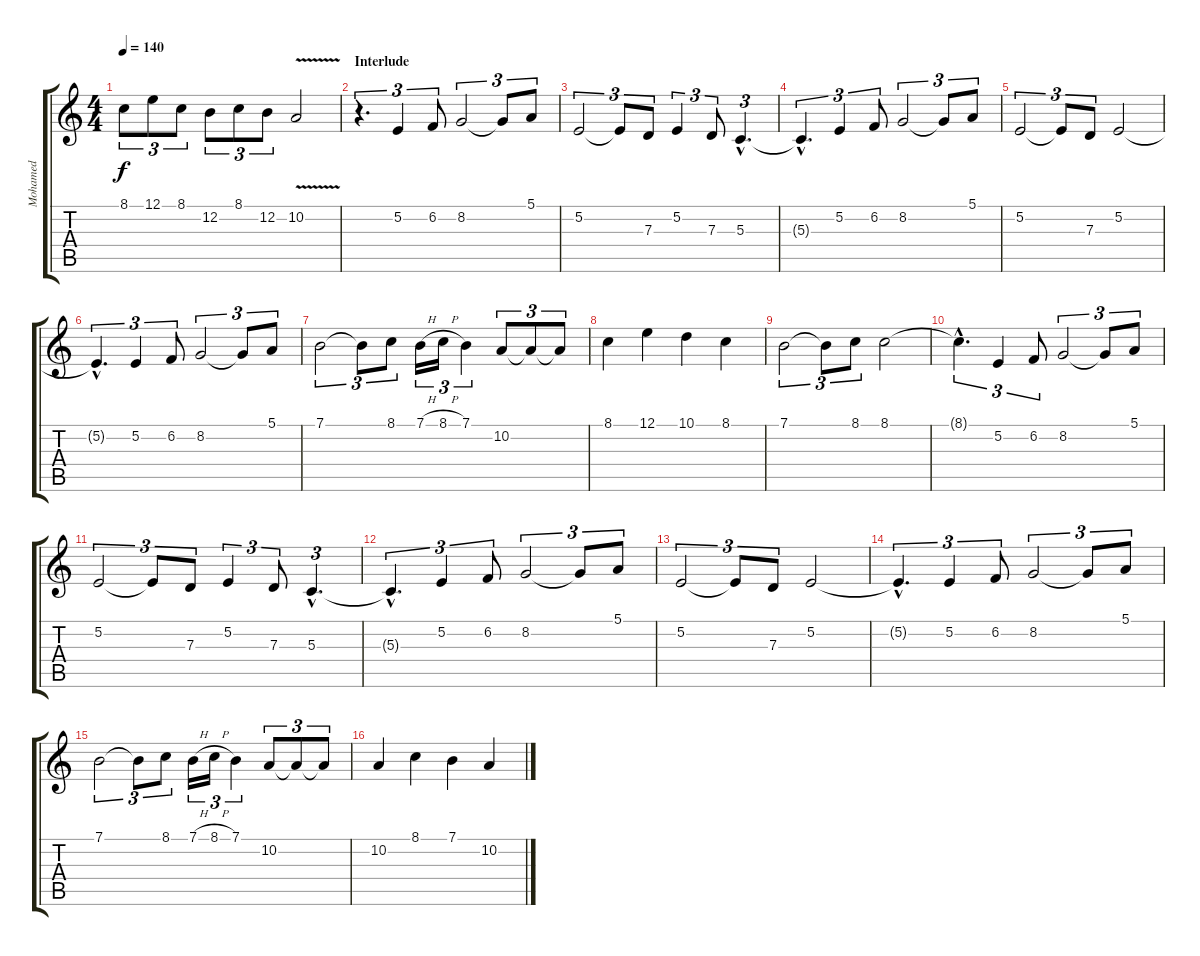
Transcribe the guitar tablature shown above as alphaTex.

\track ("Mohamed" "Mohamed") {instrument violin}
\staff {score tabs}
\tuning (E4 B3 G3 D3 A2 E2) {hide}
\ts (4 4)
\tempo 140
\clef g2
\ks c
8.1.8{tu (3 2) dy f} 12.1.8{tu (3 2)} 8.1.8{tu (3 2)} 12.2.8{tu (3 2)} 8.1.8{tu (3 2)} 12.2.8{tu (3 2)} 10.2{v}.2 |
\section ("" "Interlude")
r.4{d tu (3 2)} 5.2.4{tu (3 2)} 6.2.8{tu (3 2)} 8.2.2{tu (3 2)} 8.2{t}.8{tu (3 2)} 5.1.8{tu (3 2)} |
5.2.2{tu (3 2)} 5.2{t}.8{tu (3 2)} 7.3.8{tu (3 2)} 5.2.4{tu (3 2)} 7.3.8{tu (3 2)} 5.3{hac}.4{d tu (3 2)} |
5.3{hac t}.4{d tu (3 2)} 5.2.4{tu (3 2)} 6.2.8{tu (3 2)} 8.2.2{tu (3 2)} 8.2{t}.8{tu (3 2)} 5.1.8{tu (3 2)} |
5.2.2{tu (3 2)} 5.2{t}.8{tu (3 2)} 7.3.8{tu (3 2)} 5.2.2 |
5.2{hac t}.4{d tu (3 2)} 5.2.4{tu (3 2)} 6.2.8{tu (3 2)} 8.2.2{tu (3 2)} 8.2{t}.8{tu (3 2)} 5.1.8{tu (3 2)} |
7.1.2{tu (3 2)} 7.1{t}.8{tu (3 2)} 8.1.8{tu (3 2)} 7.1{h}.16{tu (3 2)} 8.1{h}.16{tu (3 2)} 7.1.4{tu (3 2)} 10.2.8{tu (3 2)} 10.2{t}.8{tu (3 2)} 10.2{t}.8{tu (3 2)} |
8.1.4 12.1.4 10.1.4 8.1.4 |
7.1.2{tu (3 2)} 7.1{t}.8{tu (3 2)} 8.1.8{tu (3 2)} 8.1.2 |
8.1{hac t}.4{d tu (3 2)} 5.2.4{tu (3 2)} 6.2.8{tu (3 2)} 8.2.2{tu (3 2)} 8.2{t}.8{tu (3 2)} 5.1.8{tu (3 2)} |
5.2.2{tu (3 2)} 5.2{t}.8{tu (3 2)} 7.3.8{tu (3 2)} 5.2.4{tu (3 2)} 7.3.8{tu (3 2)} 5.3{hac}.4{d tu (3 2)} |
5.3{hac t}.4{d tu (3 2)} 5.2.4{tu (3 2)} 6.2.8{tu (3 2)} 8.2.2{tu (3 2)} 8.2{t}.8{tu (3 2)} 5.1.8{tu (3 2)} |
5.2.2{tu (3 2)} 5.2{t}.8{tu (3 2)} 7.3.8{tu (3 2)} 5.2.2 |
5.2{hac t}.4{d tu (3 2)} 5.2.4{tu (3 2)} 6.2.8{tu (3 2)} 8.2.2{tu (3 2)} 8.2{t}.8{tu (3 2)} 5.1.8{tu (3 2)} |
7.1.2{tu (3 2)} 7.1{t}.8{tu (3 2)} 8.1.8{tu (3 2)} 7.1{h}.16{tu (3 2)} 8.1{h}.16{tu (3 2)} 7.1.4{tu (3 2)} 10.2.8{tu (3 2)} 10.2{t}.8{tu (3 2)} 10.2{t}.8{tu (3 2)} |
10.2.4 8.1.4 7.1.4 10.2.4
